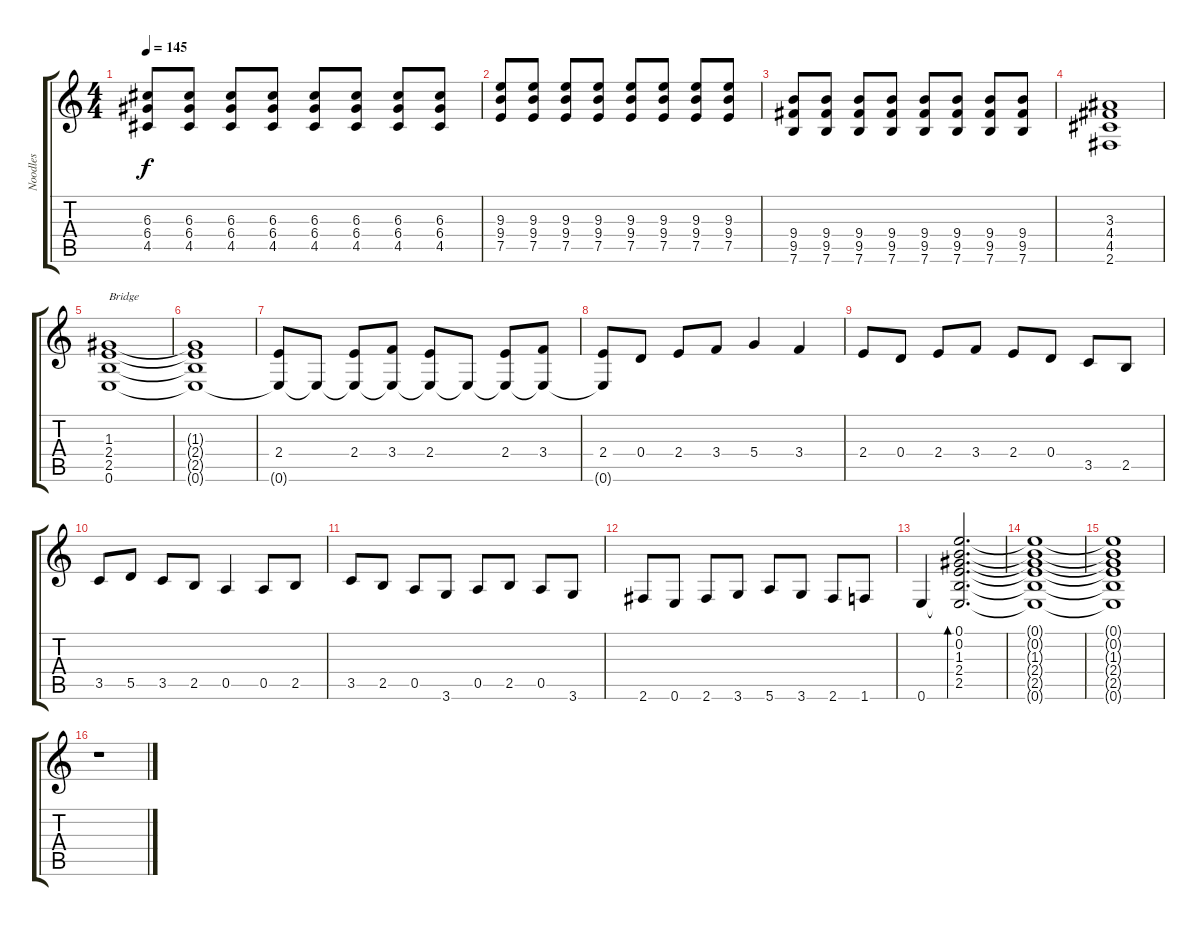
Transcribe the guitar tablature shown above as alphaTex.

\track ("Noodles" "Noodles") {instrument overdrivenguitar}
\staff {score tabs}
\tuning (E4 B3 G3 D3 A2 E2) {hide}
\ts (4 4)
\tempo 145
\clef g2
\ks c
(6.3 6.4 4.5).8{dy f} (6.3 6.4 4.5).8 (6.3 6.4 4.5).8 (6.3 6.4 4.5).8 (6.3 6.4 4.5).8 (6.3 6.4 4.5).8 (6.3 6.4 4.5).8 (6.3 6.4 4.5).8 |
(9.3 9.4 7.5).8 (9.3 9.4 7.5).8 (9.3 9.4 7.5).8 (9.3 9.4 7.5).8 (9.3 9.4 7.5).8 (9.3 9.4 7.5).8 (9.3 9.4 7.5).8 (9.3 9.4 7.5).8 |
(9.4 9.5 7.6).8 (9.4 9.5 7.6).8 (9.4 9.5 7.6).8 (9.4 9.5 7.6).8 (9.4 9.5 7.6).8 (9.4 9.5 7.6).8 (9.4 9.5 7.6).8 (9.4 9.5 7.6).8 |
(3.3 4.4 4.5 2.6).1 |
(1.3 2.4 2.5 0.6).1{txt "Bridge"} |
(1.3{t} 2.4{t} 2.5{t} 0.6{t}).1 |
(2.4 0.6{t}).8 0.6{t}.8 (2.4 0.6{t}).8 (3.4 0.6{t}).8 (2.4 0.6{t}).8 0.6{t}.8 (2.4 0.6{t}).8 (3.4 0.6{t}).8 |
(2.4 0.6{t}).8 0.4.8 2.4.8 3.4.8 5.4.4 3.4.4 |
2.4.8 0.4.8 2.4.8 3.4.8 2.4.8 0.4.8 3.5.8 2.5.8 |
3.5.8 5.5.8 3.5.8 2.5.8 0.5.4 0.5.8 2.5.8 |
3.5.8 2.5.8 0.5.8 3.6.8 0.5.8 2.5.8 0.5.8 3.6.8 |
2.6.8 0.6.8 2.6.8 3.6.8 5.6.8 3.6.8 2.6.8 1.6.8 |
0.6.4 (0.1 0.2 1.3 2.4 2.5 0.6{t}).2{d bd 240} |
(0.1{t} 0.2{t} 1.3{t} 2.4{t} 2.5{t} 0.6{t}).1 |
(0.1{t} 0.2{t} 1.3{t} 2.4{t} 2.5{t} 0.6{t}).1 |
r.1
